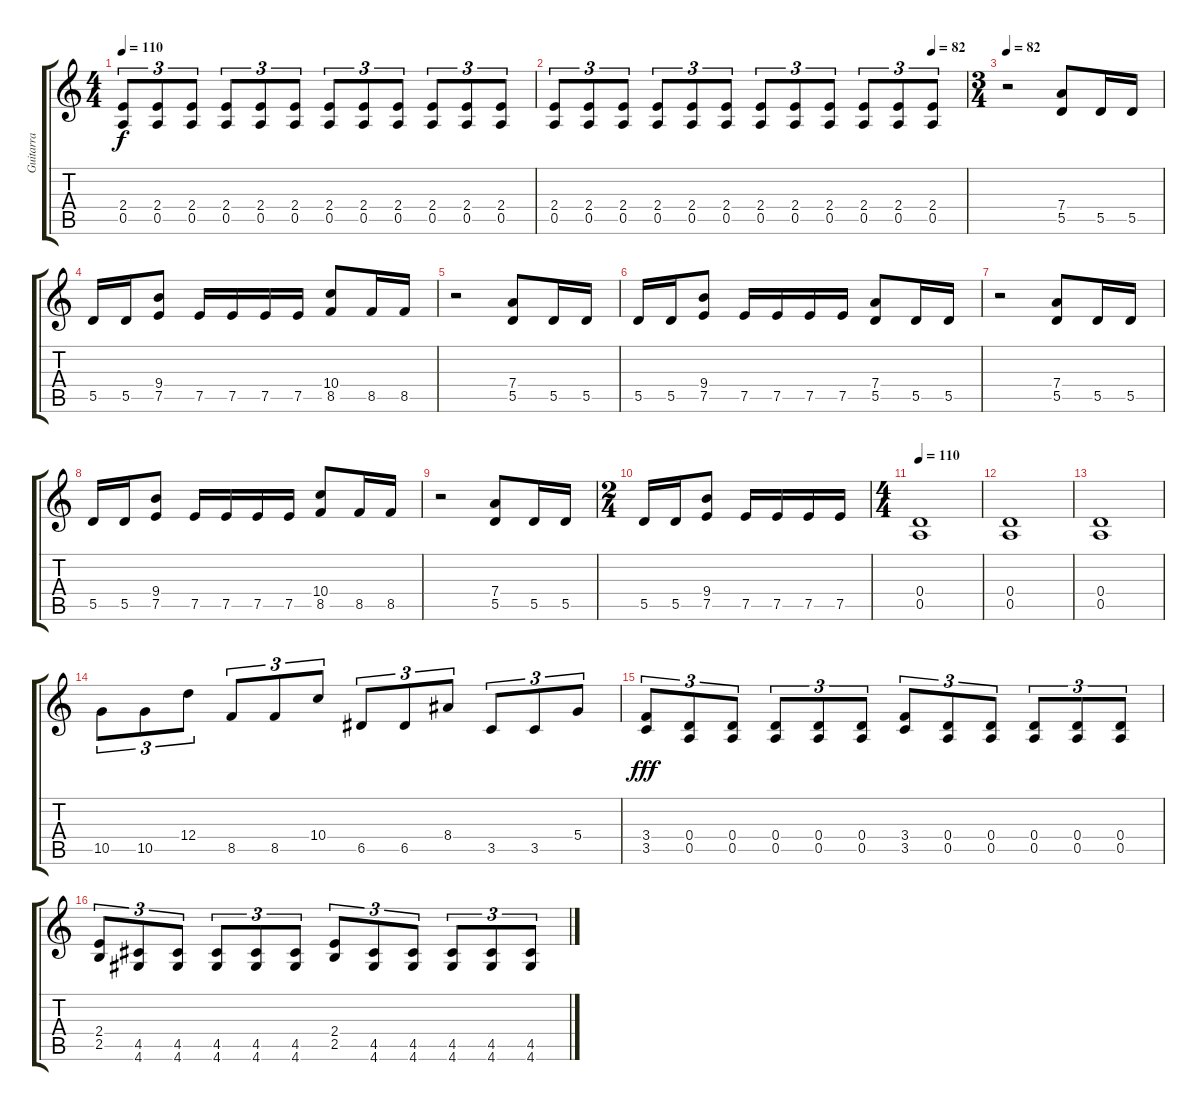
\track ("Guitarra" "Guitarra") {instrument overdrivenguitar}
\staff {score tabs}
\tuning (E4 B3 G3 D3 A2 E2) {hide}
\ts (4 4)
\tempo 110
\clef g2
\ks c
(2.4 0.5).8{tu (3 2) dy f} (2.4 0.5).8{tu (3 2)} (2.4 0.5).8{tu (3 2)} (2.4 0.5).8{tu (3 2)} (2.4 0.5).8{tu (3 2)} (2.4 0.5).8{tu (3 2)} (2.4 0.5).8{tu (3 2)} (2.4 0.5).8{tu (3 2)} (2.4 0.5).8{tu (3 2)} (2.4 0.5).8{tu (3 2)} (2.4 0.5).8{tu (3 2)} (2.4 0.5).8{tu (3 2)} |
\tempo (82 0.9166666666666666)
(2.4 0.5).8{tu (3 2)} (2.4 0.5).8{tu (3 2)} (2.4 0.5).8{tu (3 2)} (2.4 0.5).8{tu (3 2)} (2.4 0.5).8{tu (3 2)} (2.4 0.5).8{tu (3 2)} (2.4 0.5).8{tu (3 2)} (2.4 0.5).8{tu (3 2)} (2.4 0.5).8{tu (3 2)} (2.4 0.5).8{tu (3 2)} (2.4 0.5).8{tu (3 2)} (2.4 0.5).8{tu (3 2)} |
\ts (3 4)
\tempo 82
r.2 (7.4 5.5).8 5.5.16 5.5.16 |
5.5.16 5.5.16 (9.4 7.5).8 7.5.16 7.5.16 7.5.16 7.5.16 (10.4 8.5).8 8.5.16 8.5.16 |
r.2 (7.4 5.5).8 5.5.16 5.5.16 |
5.5.16 5.5.16 (9.4 7.5).8 7.5.16 7.5.16 7.5.16 7.5.16 (7.4 5.5).8 5.5.16 5.5.16 |
r.2 (7.4 5.5).8 5.5.16 5.5.16 |
5.5.16 5.5.16 (9.4 7.5).8 7.5.16 7.5.16 7.5.16 7.5.16 (10.4 8.5).8 8.5.16 8.5.16 |
r.2 (7.4 5.5).8 5.5.16 5.5.16 |
\ts (2 4)
5.5.16 5.5.16 (9.4 7.5).8 7.5.16 7.5.16 7.5.16 7.5.16 |
\ts (4 4)
\tempo 110
(0.4 0.5).1 |
(0.4 0.5).1 |
(0.4 0.5).1 |
10.5.8{tu (3 2)} 10.5.8{tu (3 2)} 12.4.8{tu (3 2)} 8.5.8{tu (3 2)} 8.5.8{tu (3 2)} 10.4.8{tu (3 2)} 6.5.8{tu (3 2)} 6.5.8{tu (3 2)} 8.4.8{tu (3 2)} 3.5.8{tu (3 2)} 3.5.8{tu (3 2)} 5.4.8{tu (3 2)} |
(3.4 3.5).8{tu (3 2) dy fff} (0.4 0.5).8{tu (3 2)} (0.4 0.5).8{tu (3 2)} (0.4 0.5).8{tu (3 2)} (0.4 0.5).8{tu (3 2)} (0.4 0.5).8{tu (3 2)} (3.4 3.5).8{tu (3 2)} (0.4 0.5).8{tu (3 2)} (0.4 0.5).8{tu (3 2)} (0.4 0.5).8{tu (3 2)} (0.4 0.5).8{tu (3 2)} (0.4 0.5).8{tu (3 2)} |
(2.4 2.5).8{tu (3 2)} (4.5 4.6).8{tu (3 2)} (4.5 4.6).8{tu (3 2)} (4.5 4.6).8{tu (3 2)} (4.5 4.6).8{tu (3 2)} (4.5 4.6).8{tu (3 2)} (2.4 2.5).8{tu (3 2)} (4.5 4.6).8{tu (3 2)} (4.5 4.6).8{tu (3 2)} (4.5 4.6).8{tu (3 2)} (4.5 4.6).8{tu (3 2)} (4.5 4.6).8{tu (3 2)}
